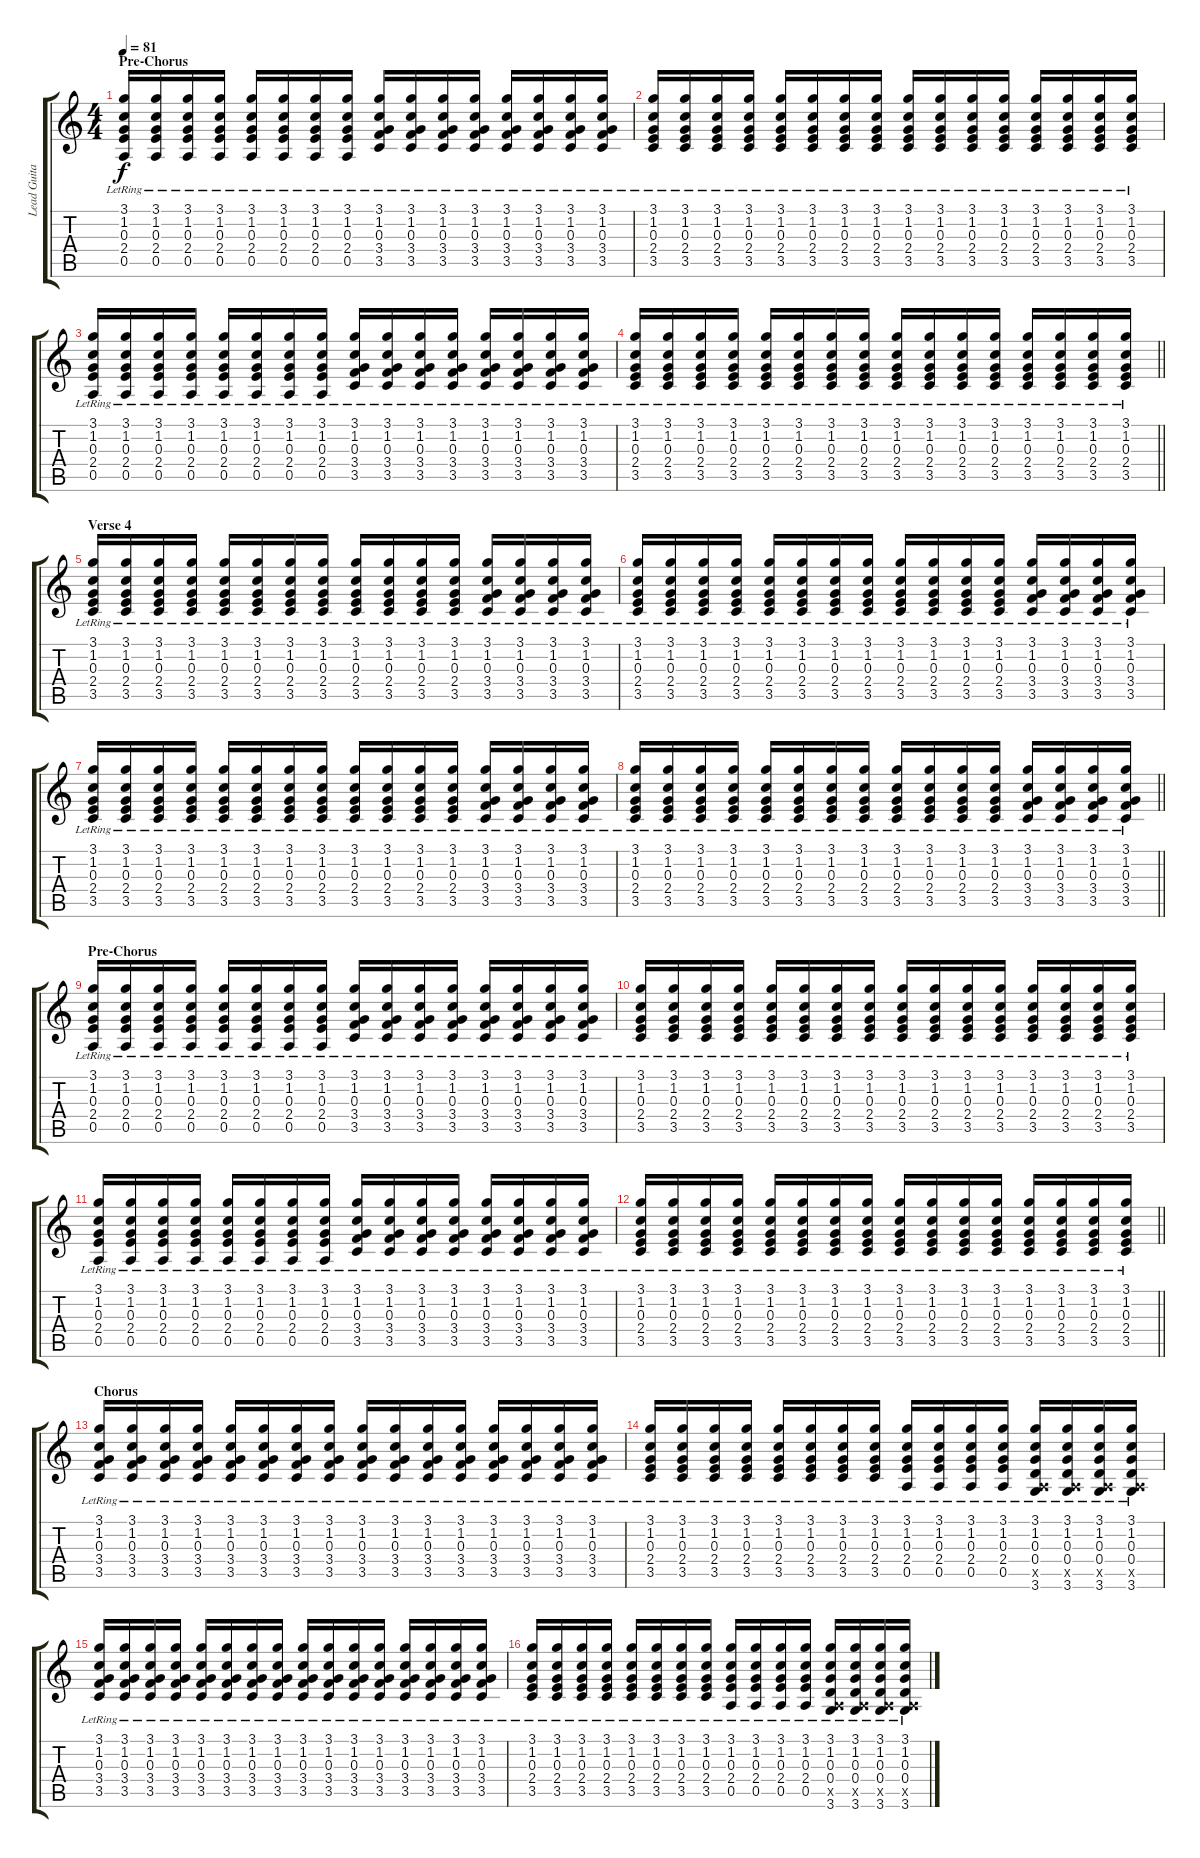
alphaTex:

\track ("Lead Guitar" "Lead Guita") {instrument distortionguitar}
\staff {score tabs}
\tuning (E4 B3 G3 D3 A2 E2) {hide}
\ts (4 4)
\section ("" "Pre-Chorus")
\tempo 81
\clef g2
\ks c
(3.1{lr} 1.2{lr} 0.3{lr} 2.4{lr} 0.5{lr}).16{dy f} (3.1{lr} 1.2{lr} 0.3{lr} 2.4{lr} 0.5).16 (3.1{lr} 1.2{lr} 0.3{lr} 2.4{lr} 0.5{lr}).16 (3.1{lr} 1.2{lr} 0.3{lr} 2.4{lr} 0.5{lr}).16 (3.1{lr} 1.2{lr} 0.3{lr} 2.4{lr} 0.5{lr}).16 (3.1{lr} 1.2{lr} 0.3{lr} 2.4{lr} 0.5{lr}).16 (3.1{lr} 1.2{lr} 0.3{lr} 2.4{lr} 0.5{lr}).16 (3.1{lr} 1.2{lr} 0.3{lr} 2.4{lr} 0.5{lr}).16 (3.1{lr} 1.2{lr} 0.3{lr} 3.4{lr} 3.5{lr}).16 (3.1{lr} 1.2{lr} 0.3{lr} 3.4{lr} 3.5{lr}).16 (3.1{lr} 1.2{lr} 0.3{lr} 3.4{lr} 3.5{lr}).16 (3.1{lr} 1.2{lr} 0.3{lr} 3.4{lr} 3.5{lr}).16 (3.1{lr} 1.2{lr} 0.3{lr} 3.4{lr} 3.5{lr}).16 (3.1{lr} 1.2{lr} 0.3{lr} 3.4{lr} 3.5).16 (3.1{lr} 1.2{lr} 0.3{lr} 3.4{lr} 3.5{lr}).16 (3.1{lr} 1.2{lr} 0.3{lr} 3.4{lr} 3.5{lr}).16 |
(3.1{lr} 1.2{lr} 0.3{lr} 2.4{lr} 3.5{lr}).16 (3.1{lr} 1.2{lr} 0.3{lr} 2.4{lr} 3.5).16 (3.1{lr} 1.2{lr} 0.3{lr} 2.4{lr} 3.5{lr}).16 (3.1{lr} 1.2{lr} 0.3{lr} 2.4{lr} 3.5{lr}).16 (3.1{lr} 1.2{lr} 0.3{lr} 2.4{lr} 3.5{lr}).16 (3.1{lr} 1.2{lr} 0.3{lr} 2.4{lr} 3.5{lr}).16 (3.1{lr} 1.2{lr} 0.3{lr} 2.4{lr} 3.5{lr}).16 (3.1{lr} 1.2{lr} 0.3{lr} 2.4{lr} 3.5{lr}).16 (3.1{lr} 1.2{lr} 0.3{lr} 2.4{lr} 3.5{lr}).16 (3.1{lr} 1.2{lr} 0.3{lr} 2.4{lr} 3.5).16 (3.1{lr} 1.2{lr} 0.3{lr} 2.4{lr} 3.5{lr}).16 (3.1{lr} 1.2{lr} 0.3{lr} 2.4{lr} 3.5{lr}).16 (3.1{lr} 1.2{lr} 0.3{lr} 2.4{lr} 3.5{lr}).16 (3.1{lr} 1.2{lr} 0.3{lr} 2.4{lr} 3.5{lr}).16 (3.1{lr} 1.2{lr} 0.3{lr} 2.4{lr} 3.5{lr}).16 (3.1{lr} 1.2{lr} 0.3{lr} 2.4{lr} 3.5{lr}).16 |
(3.1{lr} 1.2{lr} 0.3{lr} 2.4{lr} 0.5{lr}).16 (3.1{lr} 1.2{lr} 0.3{lr} 2.4{lr} 0.5).16 (3.1{lr} 1.2{lr} 0.3{lr} 2.4{lr} 0.5{lr}).16 (3.1{lr} 1.2{lr} 0.3{lr} 2.4{lr} 0.5{lr}).16 (3.1{lr} 1.2{lr} 0.3{lr} 2.4{lr} 0.5{lr}).16 (3.1{lr} 1.2{lr} 0.3{lr} 2.4{lr} 0.5{lr}).16 (3.1{lr} 1.2{lr} 0.3{lr} 2.4{lr} 0.5{lr}).16 (3.1{lr} 1.2{lr} 0.3{lr} 2.4{lr} 0.5{lr}).16 (3.1{lr} 1.2{lr} 0.3{lr} 3.4{lr} 3.5{lr}).16 (3.1{lr} 1.2{lr} 0.3{lr} 3.4{lr} 3.5{lr}).16 (3.1{lr} 1.2{lr} 0.3{lr} 3.4{lr} 3.5{lr}).16 (3.1{lr} 1.2{lr} 0.3{lr} 3.4{lr} 3.5{lr}).16 (3.1{lr} 1.2{lr} 0.3{lr} 3.4{lr} 3.5{lr}).16 (3.1{lr} 1.2{lr} 0.3{lr} 3.4{lr} 3.5).16 (3.1{lr} 1.2{lr} 0.3{lr} 3.4{lr} 3.5{lr}).16 (3.1{lr} 1.2{lr} 0.3{lr} 3.4{lr} 3.5{lr}).16 |
\barLineRight lightlight
(3.1{lr} 1.2{lr} 0.3{lr} 2.4{lr} 3.5{lr}).16 (3.1{lr} 1.2{lr} 0.3{lr} 2.4{lr} 3.5).16 (3.1{lr} 1.2{lr} 0.3{lr} 2.4{lr} 3.5{lr}).16 (3.1{lr} 1.2{lr} 0.3{lr} 2.4{lr} 3.5{lr}).16 (3.1{lr} 1.2{lr} 0.3{lr} 2.4{lr} 3.5{lr}).16 (3.1{lr} 1.2{lr} 0.3{lr} 2.4{lr} 3.5{lr}).16 (3.1{lr} 1.2{lr} 0.3{lr} 2.4{lr} 3.5{lr}).16 (3.1{lr} 1.2{lr} 0.3{lr} 2.4{lr} 3.5{lr}).16 (3.1{lr} 1.2{lr} 0.3{lr} 2.4{lr} 3.5{lr}).16 (3.1{lr} 1.2{lr} 0.3{lr} 2.4{lr} 3.5).16 (3.1{lr} 1.2{lr} 0.3{lr} 2.4{lr} 3.5{lr}).16 (3.1{lr} 1.2{lr} 0.3{lr} 2.4{lr} 3.5{lr}).16 (3.1{lr} 1.2{lr} 0.3{lr} 2.4{lr} 3.5{lr}).16 (3.1{lr} 1.2{lr} 0.3{lr} 2.4{lr} 3.5{lr}).16 (3.1{lr} 1.2{lr} 0.3{lr} 2.4{lr} 3.5{lr}).16 (3.1{lr} 1.2{lr} 0.3{lr} 2.4{lr} 3.5{lr}).16 |
\section ("" "Verse 4")
(3.1{lr} 1.2{lr} 0.3{lr} 2.4{lr} 3.5{lr}).16 (3.1{lr} 1.2{lr} 0.3{lr} 2.4{lr} 3.5).16 (3.1{lr} 1.2{lr} 0.3{lr} 2.4{lr} 3.5{lr}).16 (3.1{lr} 1.2{lr} 0.3{lr} 2.4{lr} 3.5{lr}).16 (3.1{lr} 1.2{lr} 0.3{lr} 2.4{lr} 3.5{lr}).16 (3.1{lr} 1.2{lr} 0.3{lr} 2.4{lr} 3.5{lr}).16 (3.1{lr} 1.2{lr} 0.3{lr} 2.4{lr} 3.5{lr}).16 (3.1{lr} 1.2{lr} 0.3{lr} 2.4{lr} 3.5{lr}).16 (3.1{lr} 1.2{lr} 0.3{lr} 2.4{lr} 3.5{lr}).16 (3.1{lr} 1.2{lr} 0.3{lr} 2.4{lr} 3.5{lr}).16 (3.1{lr} 1.2{lr} 0.3{lr} 2.4{lr} 3.5{lr}).16 (3.1{lr} 1.2{lr} 0.3{lr} 2.4{lr} 3.5{lr}).16 (3.1{lr} 1.2{lr} 0.3{lr} 3.4{lr} 3.5{lr}).16 (3.1{lr} 1.2{lr} 0.3{lr} 3.4{lr} 3.5).16 (3.1{lr} 1.2{lr} 0.3{lr} 3.4{lr} 3.5{lr}).16 (3.1{lr} 1.2{lr} 0.3{lr} 3.4{lr} 3.5{lr}).16 |
(3.1{lr} 1.2{lr} 0.3{lr} 2.4{lr} 3.5{lr}).16 (3.1{lr} 1.2{lr} 0.3{lr} 2.4{lr} 3.5).16 (3.1{lr} 1.2{lr} 0.3{lr} 2.4{lr} 3.5{lr}).16 (3.1{lr} 1.2{lr} 0.3{lr} 2.4{lr} 3.5{lr}).16 (3.1{lr} 1.2{lr} 0.3{lr} 2.4{lr} 3.5{lr}).16 (3.1{lr} 1.2{lr} 0.3{lr} 2.4{lr} 3.5{lr}).16 (3.1{lr} 1.2{lr} 0.3{lr} 2.4{lr} 3.5{lr}).16 (3.1{lr} 1.2{lr} 0.3{lr} 2.4{lr} 3.5{lr}).16 (3.1{lr} 1.2{lr} 0.3{lr} 2.4{lr} 3.5{lr}).16 (3.1{lr} 1.2{lr} 0.3{lr} 2.4{lr} 3.5{lr}).16 (3.1{lr} 1.2{lr} 0.3{lr} 2.4{lr} 3.5{lr}).16 (3.1{lr} 1.2{lr} 0.3{lr} 2.4{lr} 3.5{lr}).16 (3.1{lr} 1.2{lr} 0.3{lr} 3.4{lr} 3.5{lr}).16 (3.1{lr} 1.2{lr} 0.3{lr} 3.4{lr} 3.5).16 (3.1{lr} 1.2{lr} 0.3{lr} 3.4{lr} 3.5{lr}).16 (3.1{lr} 1.2{lr} 0.3{lr} 3.4{lr} 3.5{lr}).16 |
(3.1{lr} 1.2{lr} 0.3{lr} 2.4{lr} 3.5{lr}).16 (3.1{lr} 1.2{lr} 0.3{lr} 2.4{lr} 3.5).16 (3.1{lr} 1.2{lr} 0.3{lr} 2.4{lr} 3.5{lr}).16 (3.1{lr} 1.2{lr} 0.3{lr} 2.4{lr} 3.5{lr}).16 (3.1{lr} 1.2{lr} 0.3{lr} 2.4{lr} 3.5{lr}).16 (3.1{lr} 1.2{lr} 0.3{lr} 2.4{lr} 3.5{lr}).16 (3.1{lr} 1.2{lr} 0.3{lr} 2.4{lr} 3.5{lr}).16 (3.1{lr} 1.2{lr} 0.3{lr} 2.4{lr} 3.5{lr}).16 (3.1{lr} 1.2{lr} 0.3{lr} 2.4{lr} 3.5{lr}).16 (3.1{lr} 1.2{lr} 0.3{lr} 2.4{lr} 3.5{lr}).16 (3.1{lr} 1.2{lr} 0.3{lr} 2.4{lr} 3.5{lr}).16 (3.1{lr} 1.2{lr} 0.3{lr} 2.4{lr} 3.5{lr}).16 (3.1{lr} 1.2{lr} 0.3{lr} 3.4{lr} 3.5{lr}).16 (3.1{lr} 1.2{lr} 0.3{lr} 3.4{lr} 3.5).16 (3.1{lr} 1.2{lr} 0.3{lr} 3.4{lr} 3.5{lr}).16 (3.1{lr} 1.2{lr} 0.3{lr} 3.4{lr} 3.5{lr}).16 |
\barLineRight lightlight
(3.1{lr} 1.2{lr} 0.3{lr} 2.4{lr} 3.5{lr}).16 (3.1{lr} 1.2{lr} 0.3{lr} 2.4{lr} 3.5).16 (3.1{lr} 1.2{lr} 0.3{lr} 2.4{lr} 3.5{lr}).16 (3.1{lr} 1.2{lr} 0.3{lr} 2.4{lr} 3.5{lr}).16 (3.1{lr} 1.2{lr} 0.3{lr} 2.4{lr} 3.5{lr}).16 (3.1{lr} 1.2{lr} 0.3{lr} 2.4{lr} 3.5{lr}).16 (3.1{lr} 1.2{lr} 0.3{lr} 2.4{lr} 3.5{lr}).16 (3.1{lr} 1.2{lr} 0.3{lr} 2.4{lr} 3.5{lr}).16 (3.1{lr} 1.2{lr} 0.3{lr} 2.4{lr} 3.5{lr}).16 (3.1{lr} 1.2{lr} 0.3{lr} 2.4{lr} 3.5{lr}).16 (3.1{lr} 1.2{lr} 0.3{lr} 2.4{lr} 3.5{lr}).16 (3.1{lr} 1.2{lr} 0.3{lr} 2.4{lr} 3.5{lr}).16 (3.1{lr} 1.2{lr} 0.3{lr} 3.4{lr} 3.5{lr}).16 (3.1{lr} 1.2{lr} 0.3{lr} 3.4{lr} 3.5).16 (3.1{lr} 1.2{lr} 0.3{lr} 3.4{lr} 3.5{lr}).16 (3.1{lr} 1.2{lr} 0.3{lr} 3.4{lr} 3.5{lr}).16 |
\section ("" "Pre-Chorus")
(3.1{lr} 1.2{lr} 0.3{lr} 2.4{lr} 0.5{lr}).16 (3.1{lr} 1.2{lr} 0.3{lr} 2.4{lr} 0.5).16 (3.1{lr} 1.2{lr} 0.3{lr} 2.4{lr} 0.5{lr}).16 (3.1{lr} 1.2{lr} 0.3{lr} 2.4{lr} 0.5{lr}).16 (3.1{lr} 1.2{lr} 0.3{lr} 2.4{lr} 0.5{lr}).16 (3.1{lr} 1.2{lr} 0.3{lr} 2.4{lr} 0.5{lr}).16 (3.1{lr} 1.2{lr} 0.3{lr} 2.4{lr} 0.5{lr}).16 (3.1{lr} 1.2{lr} 0.3{lr} 2.4{lr} 0.5{lr}).16 (3.1{lr} 1.2{lr} 0.3{lr} 3.4{lr} 3.5{lr}).16 (3.1{lr} 1.2{lr} 0.3{lr} 3.4{lr} 3.5{lr}).16 (3.1{lr} 1.2{lr} 0.3{lr} 3.4{lr} 3.5{lr}).16 (3.1{lr} 1.2{lr} 0.3{lr} 3.4{lr} 3.5{lr}).16 (3.1{lr} 1.2{lr} 0.3{lr} 3.4{lr} 3.5{lr}).16 (3.1{lr} 1.2{lr} 0.3{lr} 3.4{lr} 3.5).16 (3.1{lr} 1.2{lr} 0.3{lr} 3.4{lr} 3.5{lr}).16 (3.1{lr} 1.2{lr} 0.3{lr} 3.4{lr} 3.5{lr}).16 |
(3.1{lr} 1.2{lr} 0.3{lr} 2.4{lr} 3.5{lr}).16 (3.1{lr} 1.2{lr} 0.3{lr} 2.4{lr} 3.5).16 (3.1{lr} 1.2{lr} 0.3{lr} 2.4{lr} 3.5{lr}).16 (3.1{lr} 1.2{lr} 0.3{lr} 2.4{lr} 3.5{lr}).16 (3.1{lr} 1.2{lr} 0.3{lr} 2.4{lr} 3.5{lr}).16 (3.1{lr} 1.2{lr} 0.3{lr} 2.4{lr} 3.5{lr}).16 (3.1{lr} 1.2{lr} 0.3{lr} 2.4{lr} 3.5{lr}).16 (3.1{lr} 1.2{lr} 0.3{lr} 2.4{lr} 3.5{lr}).16 (3.1{lr} 1.2{lr} 0.3{lr} 2.4{lr} 3.5{lr}).16 (3.1{lr} 1.2{lr} 0.3{lr} 2.4{lr} 3.5).16 (3.1{lr} 1.2{lr} 0.3{lr} 2.4{lr} 3.5{lr}).16 (3.1{lr} 1.2{lr} 0.3{lr} 2.4{lr} 3.5{lr}).16 (3.1{lr} 1.2{lr} 0.3{lr} 2.4{lr} 3.5{lr}).16 (3.1{lr} 1.2{lr} 0.3{lr} 2.4{lr} 3.5{lr}).16 (3.1{lr} 1.2{lr} 0.3{lr} 2.4{lr} 3.5{lr}).16 (3.1{lr} 1.2{lr} 0.3{lr} 2.4{lr} 3.5{lr}).16 |
(3.1{lr} 1.2{lr} 0.3{lr} 2.4{lr} 0.5{lr}).16 (3.1{lr} 1.2{lr} 0.3{lr} 2.4{lr} 0.5).16 (3.1{lr} 1.2{lr} 0.3{lr} 2.4{lr} 0.5{lr}).16 (3.1{lr} 1.2{lr} 0.3{lr} 2.4{lr} 0.5{lr}).16 (3.1{lr} 1.2{lr} 0.3{lr} 2.4{lr} 0.5{lr}).16 (3.1{lr} 1.2{lr} 0.3{lr} 2.4{lr} 0.5{lr}).16 (3.1{lr} 1.2{lr} 0.3{lr} 2.4{lr} 0.5{lr}).16 (3.1{lr} 1.2{lr} 0.3{lr} 2.4{lr} 0.5{lr}).16 (3.1{lr} 1.2{lr} 0.3{lr} 3.4{lr} 3.5{lr}).16 (3.1{lr} 1.2{lr} 0.3{lr} 3.4{lr} 3.5{lr}).16 (3.1{lr} 1.2{lr} 0.3{lr} 3.4{lr} 3.5{lr}).16 (3.1{lr} 1.2{lr} 0.3{lr} 3.4{lr} 3.5{lr}).16 (3.1{lr} 1.2{lr} 0.3{lr} 3.4{lr} 3.5{lr}).16 (3.1{lr} 1.2{lr} 0.3{lr} 3.4{lr} 3.5).16 (3.1{lr} 1.2{lr} 0.3{lr} 3.4{lr} 3.5{lr}).16 (3.1{lr} 1.2{lr} 0.3{lr} 3.4{lr} 3.5{lr}).16 |
\barLineRight lightlight
(3.1{lr} 1.2{lr} 0.3{lr} 2.4{lr} 3.5{lr}).16 (3.1{lr} 1.2{lr} 0.3{lr} 2.4{lr} 3.5).16 (3.1{lr} 1.2{lr} 0.3{lr} 2.4{lr} 3.5{lr}).16 (3.1{lr} 1.2{lr} 0.3{lr} 2.4{lr} 3.5{lr}).16 (3.1{lr} 1.2{lr} 0.3{lr} 2.4{lr} 3.5{lr}).16 (3.1{lr} 1.2{lr} 0.3{lr} 2.4{lr} 3.5{lr}).16 (3.1{lr} 1.2{lr} 0.3{lr} 2.4{lr} 3.5{lr}).16 (3.1{lr} 1.2{lr} 0.3{lr} 2.4{lr} 3.5{lr}).16 (3.1{lr} 1.2{lr} 0.3{lr} 2.4{lr} 3.5{lr}).16 (3.1{lr} 1.2{lr} 0.3{lr} 2.4{lr} 3.5).16 (3.1{lr} 1.2{lr} 0.3{lr} 2.4{lr} 3.5{lr}).16 (3.1{lr} 1.2{lr} 0.3{lr} 2.4{lr} 3.5{lr}).16 (3.1{lr} 1.2{lr} 0.3{lr} 2.4{lr} 3.5{lr}).16 (3.1{lr} 1.2{lr} 0.3{lr} 2.4{lr} 3.5{lr}).16 (3.1{lr} 1.2{lr} 0.3{lr} 2.4{lr} 3.5{lr}).16 (3.1{lr} 1.2{lr} 0.3{lr} 2.4{lr} 3.5{lr}).16 |
\section ("" "Chorus")
(3.1{lr} 1.2{lr} 0.3{lr} 3.4{lr} 3.5{lr}).16 (3.1{lr} 1.2{lr} 0.3{lr} 3.4{lr} 3.5{lr}).16 (3.1{lr} 1.2{lr} 0.3{lr} 3.4{lr} 3.5{lr}).16 (3.1{lr} 1.2{lr} 0.3{lr} 3.4{lr} 3.5{lr}).16 (3.1{lr} 1.2{lr} 0.3{lr} 3.4{lr} 3.5{lr}).16 (3.1{lr} 1.2{lr} 0.3{lr} 3.4{lr} 3.5).16 (3.1{lr} 1.2{lr} 0.3{lr} 3.4{lr} 3.5{lr}).16 (3.1{lr} 1.2{lr} 0.3{lr} 3.4{lr} 3.5{lr}).16 (3.1{lr} 1.2{lr} 0.3{lr} 3.4{lr} 3.5{lr}).16 (3.1{lr} 1.2{lr} 0.3{lr} 3.4{lr} 3.5{lr}).16 (3.1{lr} 1.2{lr} 0.3{lr} 3.4{lr} 3.5{lr}).16 (3.1{lr} 1.2{lr} 0.3{lr} 3.4{lr} 3.5{lr}).16 (3.1{lr} 1.2{lr} 0.3{lr} 3.4{lr} 3.5{lr}).16 (3.1{lr} 1.2{lr} 0.3{lr} 3.4{lr} 3.5).16 (3.1{lr} 1.2{lr} 0.3{lr} 3.4{lr} 3.5{lr}).16 (3.1{lr} 1.2{lr} 0.3{lr} 3.4{lr} 3.5{lr}).16 |
(3.1{lr} 1.2{lr} 0.3{lr} 2.4{lr} 3.5{lr}).16 (3.1{lr} 1.2{lr} 0.3{lr} 2.4{lr} 3.5).16 (3.1{lr} 1.2{lr} 0.3{lr} 2.4{lr} 3.5{lr}).16 (3.1{lr} 1.2{lr} 0.3{lr} 2.4{lr} 3.5{lr}).16 (3.1{lr} 1.2{lr} 0.3{lr} 2.4{lr} 3.5{lr}).16 (3.1{lr} 1.2{lr} 0.3{lr} 2.4{lr} 3.5{lr}).16 (3.1{lr} 1.2{lr} 0.3{lr} 2.4{lr} 3.5{lr}).16 (3.1{lr} 1.2{lr} 0.3{lr} 2.4{lr} 3.5{lr}).16 (3.1{lr} 1.2{lr} 0.3{lr} 2.4{lr} 0.5{lr}).16 (3.1{lr} 1.2{lr} 0.3{lr} 2.4{lr} 0.5).16 (3.1{lr} 1.2{lr} 0.3{lr} 2.4{lr} 0.5{lr}).16 (3.1{lr} 1.2{lr} 0.3{lr} 2.4{lr} 0.5{lr}).16 (3.1{lr} 1.2{lr} 0.3{lr} 0.4{lr} 0.5{x} 3.6).16 (3.1{lr} 1.2{lr} 0.3{lr} 0.4{lr} 0.5{x} 3.6).16 (3.1{lr} 1.2{lr} 0.3{lr} 0.4{lr} 0.5{x} 3.6).16 (3.1{lr} 1.2{lr} 0.3{lr} 0.4{lr} 0.5{x} 3.6).16 |
(3.1{lr} 1.2{lr} 0.3{lr} 3.4{lr} 3.5{lr}).16 (3.1{lr} 1.2{lr} 0.3{lr} 3.4{lr} 3.5{lr}).16 (3.1{lr} 1.2{lr} 0.3{lr} 3.4{lr} 3.5{lr}).16 (3.1{lr} 1.2{lr} 0.3{lr} 3.4{lr} 3.5{lr}).16 (3.1{lr} 1.2{lr} 0.3{lr} 3.4{lr} 3.5{lr}).16 (3.1{lr} 1.2{lr} 0.3{lr} 3.4{lr} 3.5).16 (3.1{lr} 1.2{lr} 0.3{lr} 3.4{lr} 3.5{lr}).16 (3.1{lr} 1.2{lr} 0.3{lr} 3.4{lr} 3.5{lr}).16 (3.1{lr} 1.2{lr} 0.3{lr} 3.4{lr} 3.5{lr}).16 (3.1{lr} 1.2{lr} 0.3{lr} 3.4{lr} 3.5{lr}).16 (3.1{lr} 1.2{lr} 0.3{lr} 3.4{lr} 3.5{lr}).16 (3.1{lr} 1.2{lr} 0.3{lr} 3.4{lr} 3.5{lr}).16 (3.1{lr} 1.2{lr} 0.3{lr} 3.4{lr} 3.5{lr}).16 (3.1{lr} 1.2{lr} 0.3{lr} 3.4{lr} 3.5).16 (3.1{lr} 1.2{lr} 0.3{lr} 3.4{lr} 3.5{lr}).16 (3.1{lr} 1.2{lr} 0.3{lr} 3.4{lr} 3.5{lr}).16 |
(3.1{lr} 1.2{lr} 0.3{lr} 2.4{lr} 3.5{lr}).16 (3.1{lr} 1.2{lr} 0.3{lr} 2.4{lr} 3.5).16 (3.1{lr} 1.2{lr} 0.3{lr} 2.4{lr} 3.5{lr}).16 (3.1{lr} 1.2{lr} 0.3{lr} 2.4{lr} 3.5{lr}).16 (3.1{lr} 1.2{lr} 0.3{lr} 2.4{lr} 3.5{lr}).16 (3.1{lr} 1.2{lr} 0.3{lr} 2.4{lr} 3.5{lr}).16 (3.1{lr} 1.2{lr} 0.3{lr} 2.4{lr} 3.5{lr}).16 (3.1{lr} 1.2{lr} 0.3{lr} 2.4{lr} 3.5{lr}).16 (3.1{lr} 1.2{lr} 0.3{lr} 2.4{lr} 0.5{lr}).16 (3.1{lr} 1.2{lr} 0.3{lr} 2.4{lr} 0.5).16 (3.1{lr} 1.2{lr} 0.3{lr} 2.4{lr} 0.5{lr}).16 (3.1{lr} 1.2{lr} 0.3{lr} 2.4{lr} 0.5{lr}).16 (3.1{lr} 1.2{lr} 0.3{lr} 0.4{lr} 0.5{x} 3.6).16 (3.1{lr} 1.2{lr} 0.3{lr} 0.4{lr} 0.5{x} 3.6).16 (3.1{lr} 1.2{lr} 0.3{lr} 0.4{lr} 0.5{x} 3.6).16 (3.1{lr} 1.2{lr} 0.3{lr} 0.4{lr} 0.5{x} 3.6).16
